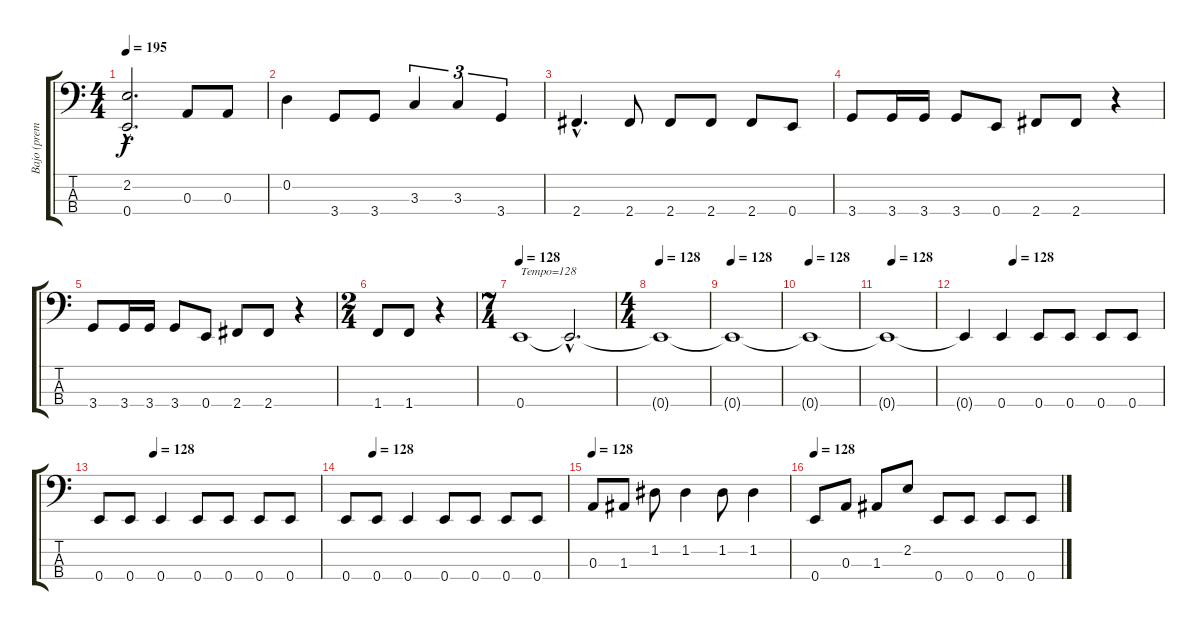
\track ("Bajo (premio)" "Bajo (prem") {instrument electricbasspick}
\staff {score tabs}
\tuning (G2 D2 A1 E1) {hide}
\ts (4 4)
\tempo 195
\clef f4
\ks c
(2.2{hac} 0.4{hac}).2{d dy f} 0.3.8 0.3.8 |
0.2.4 3.4.8 3.4.8 3.3.4{tu (3 2)} 3.3.4{tu (3 2)} 3.4.4{tu (3 2)} |
2.4{hac}.4{d} 2.4.8 2.4.8 2.4.8 2.4.8 0.4.8 |
3.4.8 3.4.16 3.4.16 3.4.8 0.4.8 2.4.8 2.4.8 r.4 |
3.4.8 3.4.16 3.4.16 3.4.8 0.4.8 2.4.8 2.4.8 r.4 |
\ts (2 4)
1.4.8 1.4.8 r.4 |
\ts (7 4)
\tempo 128
0.4.1{txt "Tempo=128"} 0.4{hac t}.2{d} |
\ts (4 4)
\tempo 128
0.4{t}.1 |
\tempo 128
0.4{t}.1 |
\tempo 128
0.4{t}.1 |
\tempo (128 0.125)
0.4{t}.1 |
\tempo (128 0.25)
0.4{t}.4 0.4.4 0.4.8 0.4.8 0.4.8 0.4.8 |
\tempo (128 0.25)
0.4.8 0.4.8 0.4.4 0.4.8 0.4.8 0.4.8 0.4.8 |
\tempo (128 0.125)
0.4.8 0.4.8 0.4.4 0.4.8 0.4.8 0.4.8 0.4.8 |
\tempo 128
0.3.8 1.3.8 1.2.8 1.2.4 1.2.8 1.2.4 |
\tempo 128
0.4.8 0.3.8 1.3.8 2.2.8 0.4.8 0.4.8 0.4.8 0.4.8
